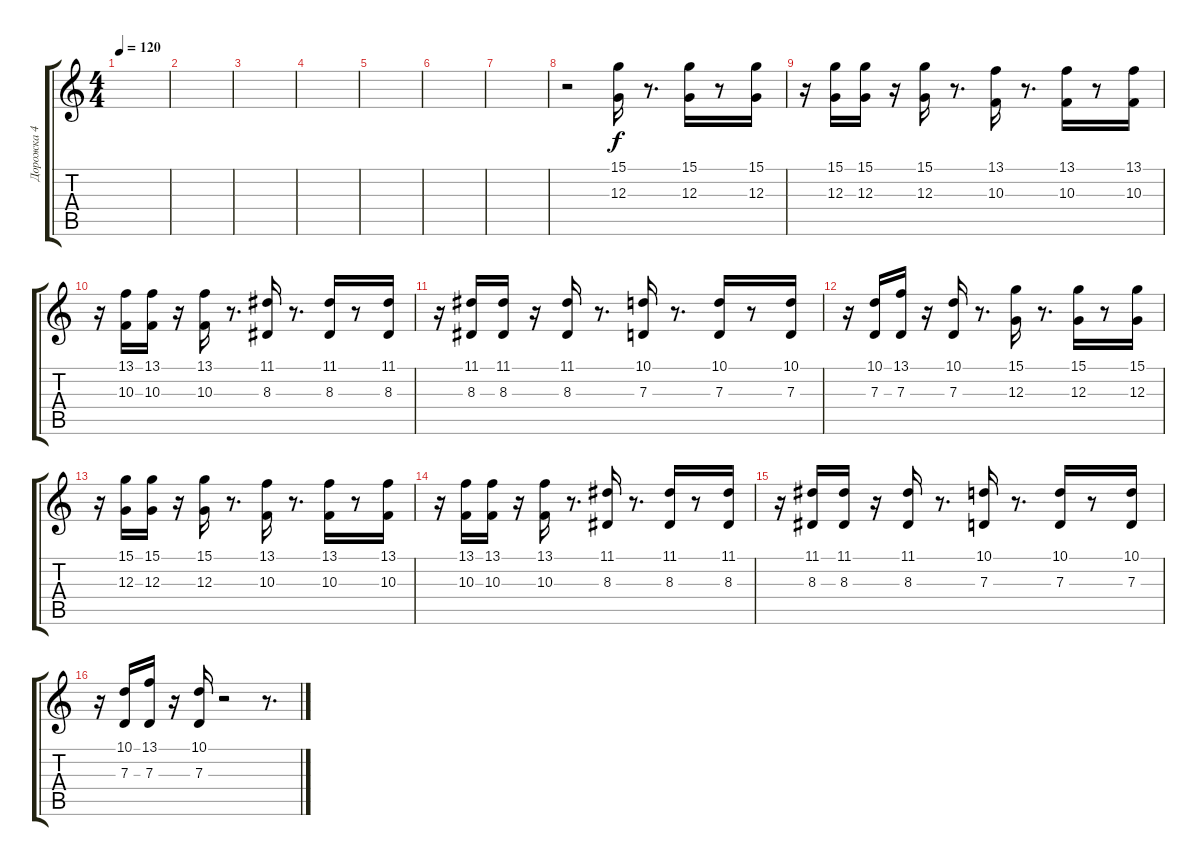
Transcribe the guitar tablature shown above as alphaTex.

\track ("Дорожка 4" "Дорожка 4") {instrument lead4chiff}
\staff {score tabs}
\tuning (E4 B3 G3 D3 A2 E2) {hide}
\ts (4 4)
\tempo 120
\clef g2
\ks c
|
|
|
|
|
|
|
r.2 (15.1 12.3).16 r.8{d} (15.1 12.3).16 r.8 (15.1 12.3).16 |
r.16 (15.1 12.3).16 (15.1 12.3).16 r.16 (15.1 12.3).16 r.8{d} (13.1 10.3).16 r.8{d} (13.1 10.3).16 r.8 (13.1 10.3).16 |
r.16 (13.1 10.3).16 (13.1 10.3).16 r.16 (13.1 10.3).16 r.8{d} (11.1 8.3).16 r.8{d} (11.1 8.3).16 r.8 (11.1 8.3).16 |
r.16 (11.1 8.3).16 (11.1 8.3).16 r.16 (11.1 8.3).16 r.8{d} (10.1 7.3).16 r.8{d} (10.1 7.3).16 r.8 (10.1 7.3).16 |
r.16 (10.1 7.3).16 (13.1 7.3).16 r.16 (10.1 7.3).16 r.8{d} (15.1 12.3).16 r.8{d} (15.1 12.3).16 r.8 (15.1 12.3).16 |
r.16 (15.1 12.3).16 (15.1 12.3).16 r.16 (15.1 12.3).16 r.8{d} (13.1 10.3).16 r.8{d} (13.1 10.3).16 r.8 (13.1 10.3).16 |
r.16 (13.1 10.3).16 (13.1 10.3).16 r.16 (13.1 10.3).16 r.8{d} (11.1 8.3).16 r.8{d} (11.1 8.3).16 r.8 (11.1 8.3).16 |
r.16 (11.1 8.3).16 (11.1 8.3).16 r.16 (11.1 8.3).16 r.8{d} (10.1 7.3).16 r.8{d} (10.1 7.3).16 r.8 (10.1 7.3).16 |
r.16 (10.1 7.3).16 (13.1 7.3).16 r.16 (10.1 7.3).16 r.2 r.8{d}
